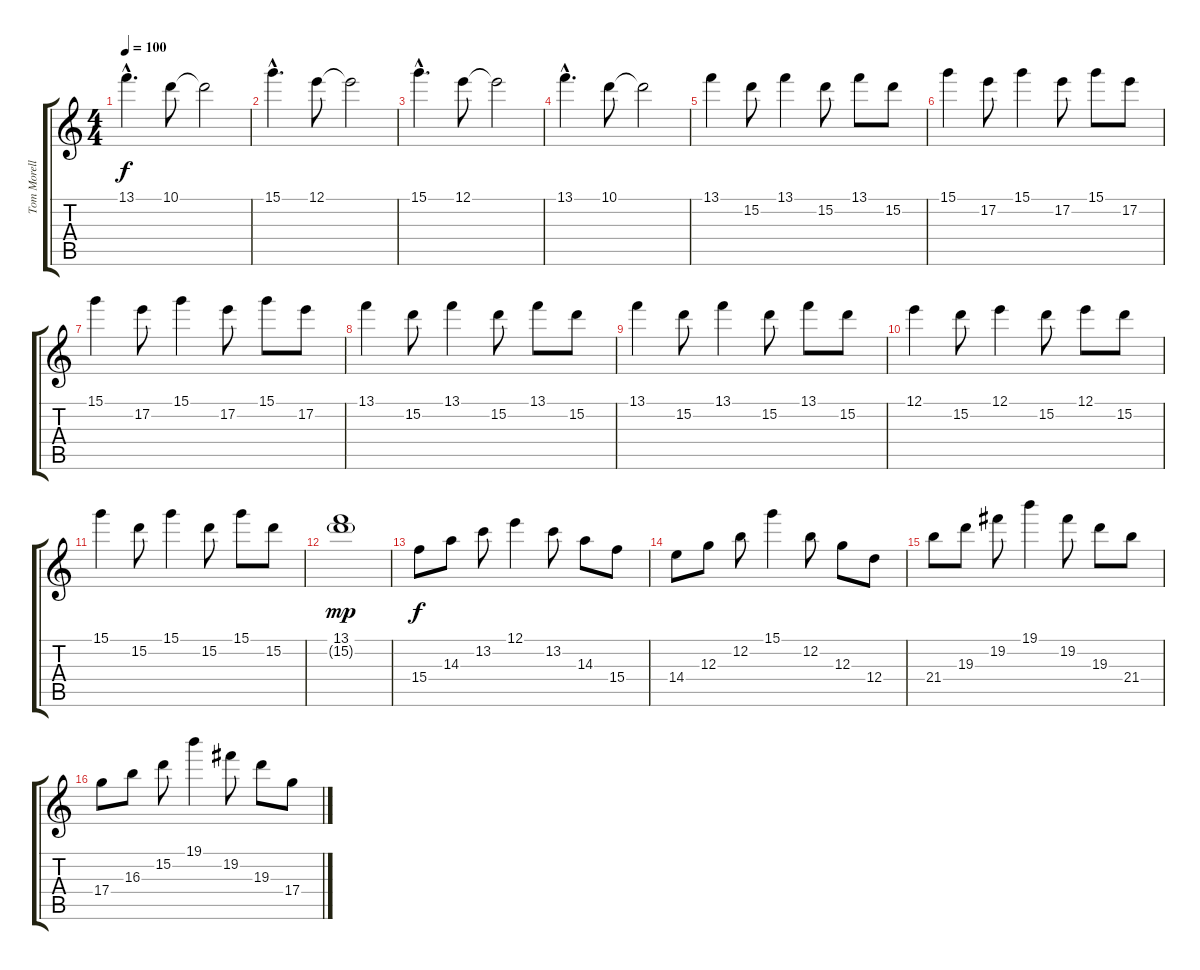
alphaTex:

\track ("Tom Morello (Guitar)" "Tom Morell") {instrument overdrivenguitar}
\staff {score tabs}
\tuning (E4 B3 G3 D3 A2 E2) {hide}
\ts (4 4)
\tempo 100
\clef g2
\ks c
13.1{hac}.4{d dy f} 10.1.8 10.1{t}.2 |
15.1{hac}.4{d} 12.1.8 12.1{t}.2 |
15.1{hac}.4{d} 12.1.8 12.1{t}.2 |
13.1{hac}.4{d} 10.1.8 10.1{t}.2 |
13.1.4 15.2.8 13.1.4 15.2.8 13.1.8 15.2.8 |
15.1.4 17.2.8 15.1.4 17.2.8 15.1.8 17.2.8 |
15.1.4 17.2.8 15.1.4 17.2.8 15.1.8 17.2.8 |
13.1.4 15.2.8 13.1.4 15.2.8 13.1.8 15.2.8 |
13.1.4 15.2.8 13.1.4 15.2.8 13.1.8 15.2.8 |
12.1.4 15.2.8 12.1.4 15.2.8 12.1.8 15.2.8 |
15.1.4 15.2.8 15.1.4 15.2.8 15.1.8 15.2.8 |
(13.1 15.2{g}).1{dy mp} |
15.4.8{dy f balance 8} 14.3.8 13.2.8 12.1.4 13.2.8 14.3.8 15.4.8 |
14.4.8 12.3.8 12.2.8 15.1.4 12.2.8 12.3.8 12.4.8 |
21.4.8 19.3.8 19.2.8 19.1.4 19.2.8 19.3.8 21.4.8 |
17.4.8 16.3.8 15.2.8 19.1.4 19.2.8 19.3.8 17.4.8
